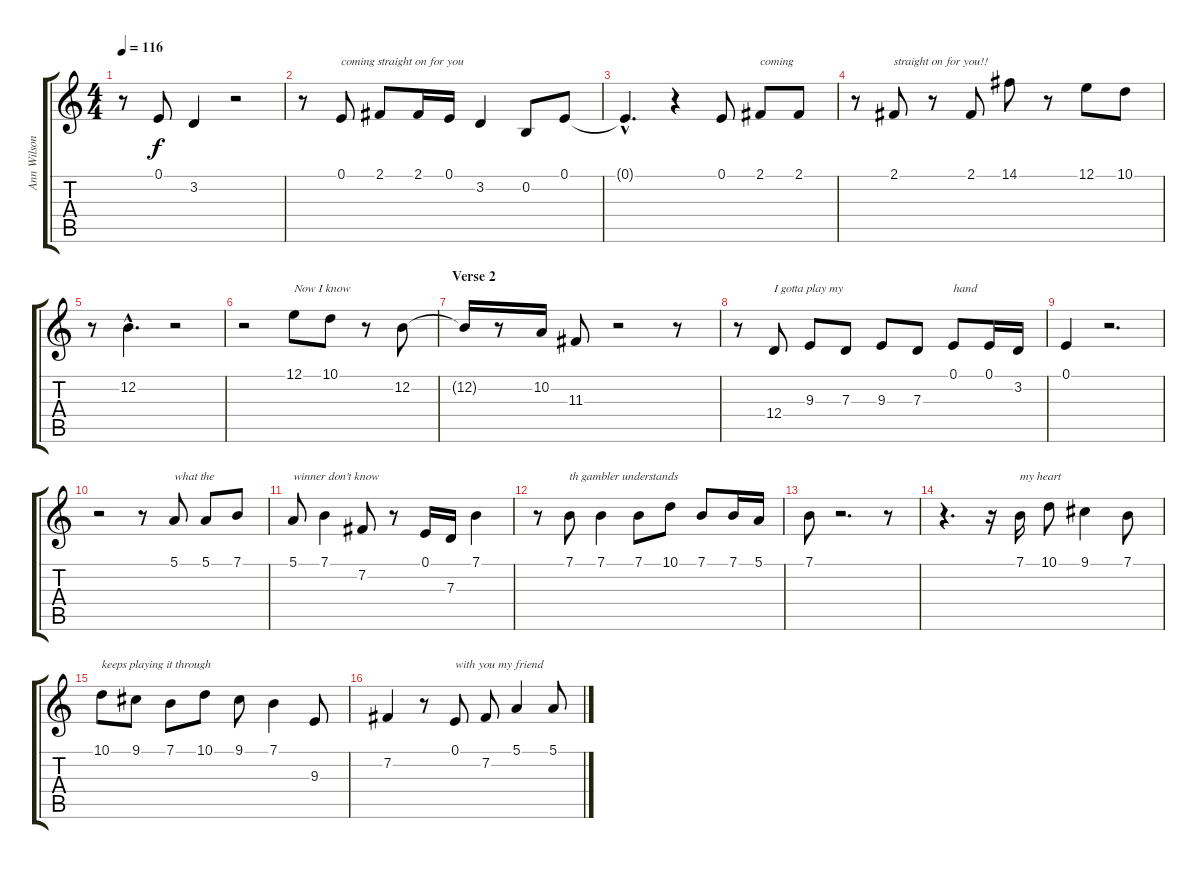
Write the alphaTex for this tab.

\track ("Ann Wilson" "Ann Wilson") {instrument flute}
\staff {score tabs}
\tuning (E4 B3 G3 D3 A2 E2) {hide}
\ts (4 4)
\tempo 116
\clef g2
\ks c
r.8{dy f} 0.1.8 3.2.4 r.2 |
r.8 0.1.8{txt "coming straight on for you"} 2.1.8 2.1.16 0.1.16 3.2.4 0.2.8 0.1.8 |
0.1{hac t}.4{d} r.4 0.1.8 2.1.8{txt "coming"} 2.1.8 |
r.8 2.1.8{txt "straight on for you!!"} r.8 2.1.8 14.1.8 r.8 12.1.8 10.1.8 |
r.8 12.2{hac}.4{d} r.2 |
r.2 12.1.8{txt "Now I know"} 10.1.8 r.8 12.2.8 |
\section ("" "Verse 2")
12.2{t}.16 r.8 10.2.16 11.3.8 r.2 r.8 |
r.8 12.4.8{txt "I gotta play my"} 9.3.8 7.3.8 9.3.8 7.3.8 0.1.8{txt "hand"} 0.1.16 3.2.16 |
0.1.4 r.2{d} |
r.2 r.8 5.1.8{txt "what the"} 5.1.8 7.1.8 |
5.1.8{txt "winner don't know"} 7.1.4 7.2.8 r.8 0.1.16 7.3.16 7.1.4 |
r.8 7.1.8{txt "th gambler understands"} 7.1.4 7.1.8 10.1.8 7.1.8 7.1.16 5.1.16 |
7.1.8 r.2{d} r.8 |
r.4{d} r.16 7.1.16{txt "my heart "} 10.1.8 9.1.4 7.1.8 |
10.1.8{txt "keeps playing it through"} 9.1.8 7.1.8 10.1.8 9.1.8 7.1.4 9.3.8 |
7.2.4 r.8 0.1.8{txt "with you my friend"} 7.2.8 5.1.4 5.1.8
